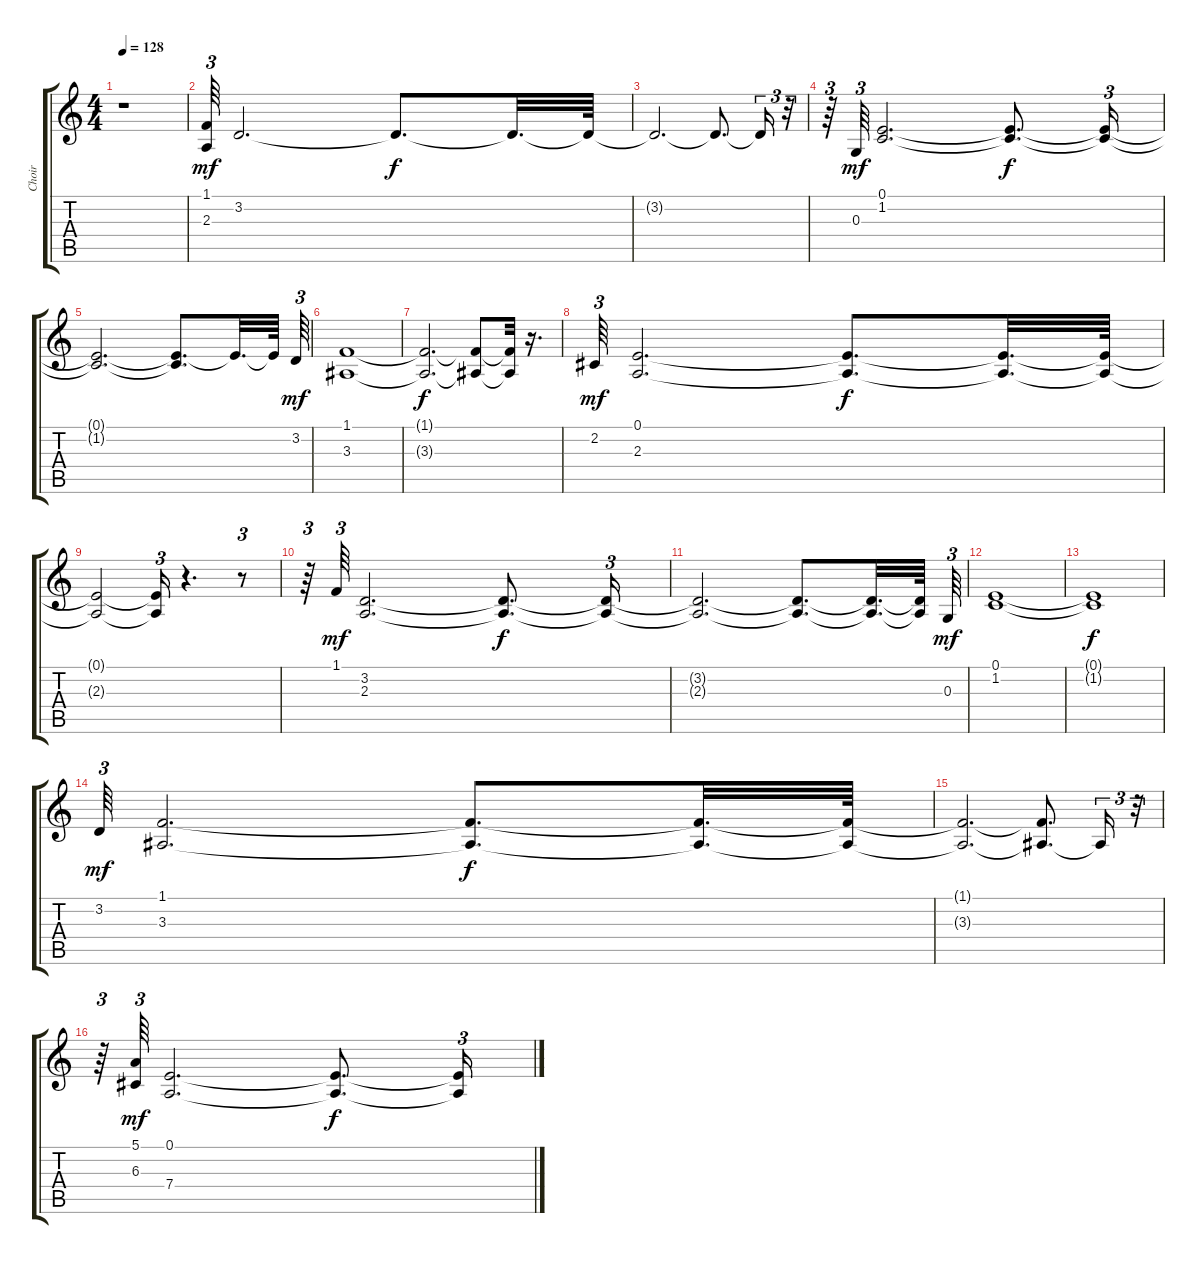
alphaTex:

\track ("Choir" "Choir") {instrument choiraahs}
\staff {score tabs}
\tuning (E4 B3 G3 D3 A2 E2) {hide}
\ts (4 4)
\tempo 128
\clef g2
\ks c
r.1{dy mf instrument choiraahs} |
(1.1 2.3).64{tu (3 2)} 3.2.2{d} 3.2{t}.8{d dy f} 3.2{t}.32{d} 3.2{t}.64 |
3.2{t}.2{d} 3.2{t}.8{d} 3.2{t}.16{tu (3 2)} r.32{tu (3 2)} |
r.64{tu (3 2)} 0.3.64{tu (3 2) dy mf} (0.1 1.2).2{d} (0.1{t} 1.2{t}).8{d dy f} (0.1{t} 1.2{t}).16{tu (3 2)} |
(0.1{t} 1.2{t}).2{d} (0.1{t} 1.2{t}).8{d} 0.1{t}.32{d} 0.1{t}.64 3.2.64{tu (3 2) dy mf} |
(1.1 3.3).1 |
(1.1{t} 3.3{t}).2{d dy f} (1.1{t} 3.3{t}).8 (1.1{t} 3.3{t}).32 r.16{d} |
2.2.64{tu (3 2) dy mf} (0.1 2.3).2{d} (0.1{t} 2.3{t}).8{d dy f} (0.1{t} 2.3{t}).32{d} (0.1{t} 2.3{t}).64 |
(0.1{t} 2.3{t}).2 (0.1{t} 2.3{t}).16{tu (3 2)} r.4{d} r.8{tu (3 2)} |
r.64{tu (3 2)} 1.1.64{tu (3 2) dy mf} (3.2 2.3).2{d} (3.2{t} 2.3{t}).8{d dy f} (3.2{t} 2.3{t}).16{tu (3 2)} |
(3.2{t} 2.3{t}).2{d} (3.2{t} 2.3{t}).8{d} (3.2{t} 2.3{t}).32{d} (3.2{t} 2.3{t}).64 0.3.64{tu (3 2) dy mf} |
(0.1 1.2).1 |
(0.1{t} 1.2{t}).1{dy f} |
3.2.64{tu (3 2) dy mf} (1.1 3.3).2{d} (1.1{t} 3.3{t}).8{d dy f} (1.1{t} 3.3{t}).32{d} (1.1{t} 3.3{t}).64 |
(1.1{t} 3.3{t}).2{d} (1.1{t} 3.3{t}).8{d} 3.3{t}.16{tu (3 2)} r.32{tu (3 2)} |
r.64{tu (3 2)} (5.1 6.3).64{tu (3 2) dy mf} (0.1 7.4).2{d} (0.1{t} 7.4{t}).8{d dy f} (0.1{t} 7.4{t}).16{tu (3 2)}
